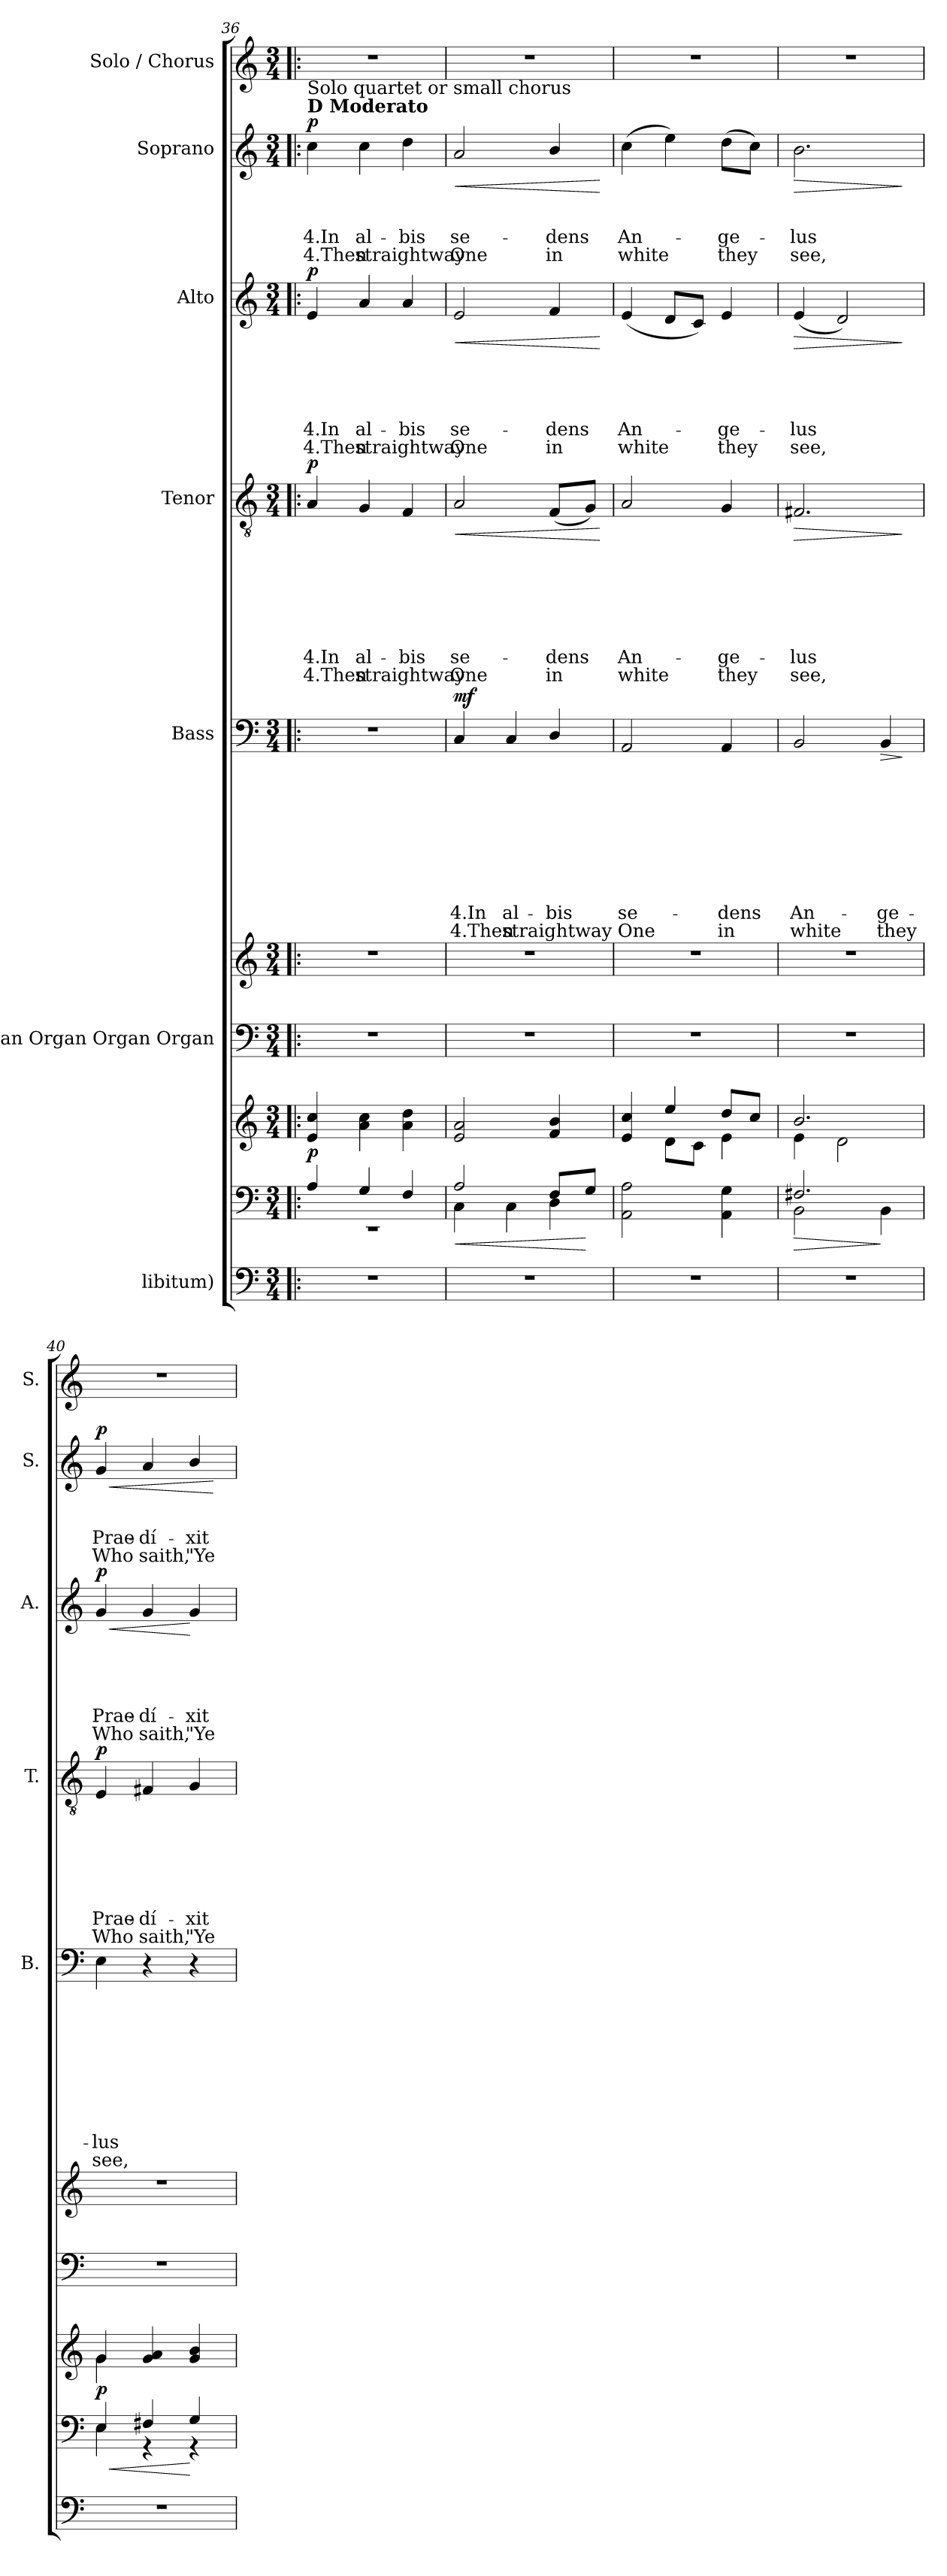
**kern	**kern	**dynam	**kern	**kern	**kern	**kern	**text	**text	**text	**text	**text	**text	**text	**text	**text	**text	**dynam	**kern	**text	**text	**text	**text	**text	**text	**text	**text	**dynam	**kern	**text	**text	**text	**text	**text	**text	**dynam	**kern	**text	**text	**text	**text	**dynam	**kern
*part9	*part8	*part8	*part7	*part6	*part6	*part5	*part5	*part5	*part5	*part5	*part5	*part5	*part5	*part5	*part5	*part5	*part5	*part4	*part4	*part4	*part4	*part4	*part4	*part4	*part4	*part4	*part4	*part3	*part3	*part3	*part3	*part3	*part3	*part3	*part3	*part2	*part2	*part2	*part2	*part2	*part2	*part1
*staff10	*staff9	*staff9	*staff8	*staff7	*staff6	*staff5	*staff5	*staff5	*staff5	*staff5	*staff5	*staff5	*staff5	*staff5	*staff5	*staff5	*staff5	*staff4	*staff4	*staff4	*staff4	*staff4	*staff4	*staff4	*staff4	*staff4	*staff4	*staff3	*staff3	*staff3	*staff3	*staff3	*staff3	*staff3	*staff3	*staff2	*staff2	*staff2	*staff2	*staff2	*staff2	*staff1
*I"libitum)	*	*	*	*I"Organ Organ Organ Organ	*	*I"Bass	*	*	*	*	*	*	*	*	*	*	*	*I"Tenor	*	*	*	*	*	*	*	*	*	*I"Alto	*	*	*	*	*	*	*	*I"Soprano	*	*	*	*	*	*I"Solo / Chorus
*	*	*	*	*	*	*I'B.	*	*	*	*	*	*	*	*	*	*	*	*I'T.	*	*	*	*	*	*	*	*	*	*I'A.	*	*	*	*	*	*	*	*I'S.	*	*	*	*	*	*I'S.
!!LO:LB:g=z
*clefF4	*clefF4	*	*clefG2	*clefF4	*clefG2	*clefF4	*	*	*	*	*	*	*	*	*	*	*	*clefGv2	*	*	*	*	*	*	*	*	*	*clefG2	*	*	*	*	*	*	*	*clefG2	*	*	*	*	*	*clefG2
*k[]	*k[]	*	*k[]	*k[]	*k[]	*k[]	*	*	*	*	*	*	*	*	*	*	*	*k[]	*	*	*	*	*	*	*	*	*	*k[]	*	*	*	*	*	*	*	*k[]	*	*	*	*	*	*k[]
*C:	*C:	*	*C:	*C:	*C:	*C:	*	*	*	*	*	*	*	*	*	*	*	*C:	*	*	*	*	*	*	*	*	*	*C:	*	*	*	*	*	*	*	*C:	*	*	*	*	*	*C:
*M3/4	*M3/4	*	*M3/4	*M3/4	*M3/4	*M3/4	*	*	*	*	*	*	*	*	*	*	*	*M3/4	*	*	*	*	*	*	*	*	*	*M3/4	*	*	*	*	*	*	*	*M3/4	*	*	*	*	*	*M3/4
=36!|:	=36!|:	=36!|:	=36!|:	=36!|:	=36!|:	=36!|:	=36!|:	=36!|:	=36!|:	=36!|:	=36!|:	=36!|:	=36!|:	=36!|:	=36!|:	=36!|:	=36!|:	=36!|:	=36!|:	=36!|:	=36!|:	=36!|:	=36!|:	=36!|:	=36!|:	=36!|:	=36!|:	=36!|:	=36!|:	=36!|:	=36!|:	=36!|:	=36!|:	=36!|:	=36!|:	=36!|:	=36!|:	=36!|:	=36!|:	=36!|:	=36!|:	=36!|:
*	*^	*	*	*	*	*	*	*	*	*	*	*	*	*	*	*	*	*	*	*	*	*	*	*	*	*	*	*	*	*	*	*	*	*	*	*	*	*	*	*	*	*
!	!	!	!	!	!	!	!	!	!	!	!	!	!	!	!	!	!	!	!	!	!	!	!	!	!	!	!	!	!	!	!	!	!	!	!	!	!LO:TX:a:B:t=D Moderato	!	!	!	!	!	!
!	!	!	!	!	!	!	!	!	!	!	!	!	!	!	!	!	!	!	!	!	!	!	!	!	!	!	!	!	!	!	!	!	!	!	!	!	!LO:TX:a:t=Solo quartet or small chorus	!	!	!	!	!	!
!	!	!LO:N:vis=1	!LO:DY:a	!	!	!	!LO:N:vis=1	!	!	!	!	!	!	!	!	!	!	!	!	!	!	!	!	!	!	!LO:LY:b:rj	!LO:LY:b:rj	!LO:DY:a	!	!	!	!	!	!LO:LY:b:rj	!LO:LY:b:rj	!LO:DY:a	!	!	!	!LO:LY:b:rj	!LO:LY:b:rj	!LO:DY:a	!
2.r	4A/	2.rEE	p	4e/ 4cc/	2.r	2.r	2.r	.	.	.	.	.	.	.	.	.	.	.	4A/	.	.	.	.	.	.	4.In	4.Then	p	4e/	.	.	.	.	4.In	4.Then	p	4cc\	.	.	4.In	4.Then	p	2.r
!	!	!	!	!	!	!	!	!	!	!	!	!	!	!	!	!	!	!	!	!	!	!	!	!	!	!LO:LY:b	!LO:LY:b	!	!	!	!	!	!	!LO:LY:b	!LO:LY:b	!	!	!	!	!LO:LY:b	!LO:LY:b	!	!
.	4G/	.	.	4a\ 4cc\	.	.	.	.	.	.	.	.	.	.	.	.	.	.	4G/	.	.	.	.	.	.	al-	straightway	.	4a/	.	.	.	.	al-	straightway	.	4cc\	.	.	al-	straightway	.	.
!	!	!	!	!	!	!	!	!	!	!	!	!	!	!	!	!	!	!	!	!	!	!	!	!	!	!LO:LY:b	!	!	!	!	!	!	!	!LO:LY:b	!	!	!	!	!	!LO:LY:b	!	!	!
.	4F/	.	.	4a\ 4dd\	.	.	.	.	.	.	.	.	.	.	.	.	.	.	4F/	.	.	.	.	.	.	-bis	.	.	4a/	.	.	.	.	-bis	.	.	4dd\	.	.	-bis	.	.	.
*	*v	*v	*	*	*	*	*	*	*	*	*	*	*	*	*	*	*	*	*	*	*	*	*	*	*	*	*	*	*	*	*	*	*	*	*	*	*	*	*	*	*	*	*
=37	=37	=37	=37	=37	=37	=37	=37	=37	=37	=37	=37	=37	=37	=37	=37	=37	=37	=37	=37	=37	=37	=37	=37	=37	=37	=37	=37	=37	=37	=37	=37	=37	=37	=37	=37	=37	=37	=37	=37	=37	=37	=37
!	!	!LO:HP:b	!	!	!	!	!	!	!	!	!	!	!	!	!LO:LY:b:rj	!LO:LY:b:rj	!LO:DY:a	!	!	!	!	!	!	!	!LO:LY:b	!LO:LY:b	!LO:HP:b	!	!	!	!	!	!LO:LY:b	!LO:LY:b	!LO:HP:b	!	!	!	!LO:LY:b	!LO:LY:b	!LO:HP:b	!
*	*^	*	*	*	*	*	*	*	*	*	*	*	*	*	*	*	*	*	*	*	*	*	*	*	*	*	*	*	*	*	*	*	*	*	*	*	*	*	*	*	*	*
*	*	*^	*	*	*	*	*	*	*	*	*	*	*	*	*	*	*	*	*	*	*	*	*	*	*	*	*	*	*	*	*	*	*	*	*	*	*	*	*	*	*	*	*
2.r	2A/	4C\	2ryy	<	2e/ 2a/	2.r	2.r	4C/	.	.	.	.	.	.	.	.	4.In	4.Then	mf	2A/	.	.	.	.	.	.	se-	One	<	2e/	.	.	.	.	se-	One	<	2a/	.	.	se-	One	<	2.r
!	!	!	!	!	!	!	!	!	!	!	!	!	!	!	!	!	!LO:LY:b	!LO:LY:b	!	!	!	!	!	!	!	!	!	!	!	!	!	!	!	!	!	!	!	!	!	!	!	!	!	!
.	.	4C\	.	.	.	.	.	4C/	.	.	.	.	.	.	.	.	al-	straightway	.	.	.	.	.	.	.	.	.	.	.	.	.	.	.	.	.	.	.	.	.	.	.	.	.	.
!	!	!	!	!	!	!	!	!	!	!	!	!	!	!	!	!	!LO:LY:b	!	!	!	!	!	!	!	!	!	!LO:LY:b	!LO:LY:b	!	!	!	!	!	!	!LO:LY:b	!LO:LY:b	!	!	!	!	!LO:LY:b	!LO:LY:b	!	!
.	8F/L	32ryy	4D\	.	4f/ 4b/	.	.	4D/	.	.	.	.	.	.	.	.	-bis	.	.	(<8F/L	.	.	.	.	.	.	-dens	in	.	4f/	.	.	.	.	-dens	in	.	4b/	.	.	-dens	in	.	.
.	.	8..ryy	.	.	.	.	.	.	.	.	.	.	.	.	.	.	.	.	.	.	.	.	.	.	.	.	.	.	.	.	.	.	.	.	.	.	.	.	.	.	.	.	.	.
.	8G/J	.	.	[	.	.	.	.	.	.	.	.	.	.	.	.	.	.	.	8G/J)	.	.	.	.	.	.	.	.	.	.	.	.	.	.	.	.	.	.	.	.	.	.	.	.
*	*v	*v	*v	*	*	*	*	*	*	*	*	*	*	*	*	*	*	*	*	*	*	*	*	*	*	*	*	*	*	*	*	*	*	*	*	*	*	*	*	*	*	*	*	*
.	.	.	.	.	.	.	.	.	.	.	.	.	.	.	.	.	.	.	.	.	.	.	.	.	.	.	[	.	.	.	.	.	.	.	[	.	.	.	.	.	[	.
=38	=38	=38	=38	=38	=38	=38	=38	=38	=38	=38	=38	=38	=38	=38	=38	=38	=38	=38	=38	=38	=38	=38	=38	=38	=38	=38	=38	=38	=38	=38	=38	=38	=38	=38	=38	=38	=38	=38	=38	=38	=38	=38
*	*	*	*^	*	*	*	*	*	*	*	*	*	*	*	*	*	*	*	*	*	*	*	*	*	*	*	*	*	*	*	*	*	*	*	*	*	*	*	*	*	*	*
!	!	!	!	!	!	!	!	!	!	!	!	!	!	!	!	!LO:LY:b	!LO:LY:b	!	!	!	!	!	!	!	!	!LO:LY:b	!LO:LY:b	!	!	!	!	!	!	!LO:LY:b	!LO:LY:b	!	!	!	!	!LO:LY:b	!LO:LY:b	!	!
2.r	2AA\ 2A\	.	4e/ 4cc/	4ryy	2.r	2.r	2AA/	.	.	.	.	.	.	.	.	se-	One	.	2A/	.	.	.	.	.	.	An-	white	.	(<4e/	.	.	.	.	An-	white	.	(>4cc\	.	.	An-	white	.	2.r
.	.	.	4ee/	8d\L	.	.	.	.	.	.	.	.	.	.	.	.	.	.	.	.	.	.	.	.	.	.	.	.	8d/L	.	.	.	.	.	.	.	4ee\)	.	.	.	.	.	.
.	.	.	.	8c\J	.	.	.	.	.	.	.	.	.	.	.	.	.	.	.	.	.	.	.	.	.	.	.	.	8c/J)	.	.	.	.	.	.	.	.	.	.	.	.	.	.
!	!	!	!	!	!	!	!	!	!	!	!	!	!	!	!	!LO:LY:b	!LO:LY:b	!	!	!	!	!	!	!	!	!LO:LY:b	!LO:LY:b	!	!	!	!	!	!	!LO:LY:b	!LO:LY:b	!	!	!	!	!LO:LY:b	!LO:LY:b	!	!
.	4AA\ 4G\	.	8dd/L	4e\	.	.	4AA/	.	.	.	.	.	.	.	.	-dens	in	.	4G/	.	.	.	.	.	.	-ge-	they	.	4e/	.	.	.	.	-ge-	they	.	(>8dd\L	.	.	-ge-	they	.	.
.	.	.	8cc/J	.	.	.	.	.	.	.	.	.	.	.	.	.	.	.	.	.	.	.	.	.	.	.	.	.	.	.	.	.	.	.	.	.	8cc\J)	.	.	.	.	.	.
=39	=39	=39	=39	=39	=39	=39	=39	=39	=39	=39	=39	=39	=39	=39	=39	=39	=39	=39	=39	=39	=39	=39	=39	=39	=39	=39	=39	=39	=39	=39	=39	=39	=39	=39	=39	=39	=39	=39	=39	=39	=39	=39	=39
!	!	!LO:HP:b	!	!	!	!	!	!	!	!	!	!	!	!	!	!LO:LY:b	!LO:LY:b	!	!	!	!	!	!	!	!	!LO:LY:b	!LO:LY:b	!LO:HP:b	!	!	!	!	!	!LO:LY:b	!LO:LY:b	!LO:HP:b	!	!	!	!LO:LY:b	!LO:LY:b	!LO:HP:b	!
*	*^	*	*	*	*	*	*	*	*	*	*	*	*	*	*	*	*	*	*	*	*	*	*	*	*	*	*	*	*	*	*	*	*	*	*	*	*	*	*	*	*	*	*
2.r	2BB\	2.F#X/	>	2.b/	4e\	2.r	2.r	2BB/	.	.	.	.	.	.	.	.	An-	white	.	2.F#X/	.	.	.	.	.	.	-lus	see,	>	(<4e/	.	.	.	.	-lus	see,	>	2.b\	.	.	-lus	see,	>	2.r
.	.	.	.	.	2d\	.	.	.	.	.	.	.	.	.	.	.	.	.	.	.	.	.	.	.	.	.	.	.	.	2d/)	.	.	.	.	.	.	.	.	.	.	.	.	.	.
!	!	!	!	!	!	!	!	!	!	!	!	!	!	!	!	!	!LO:LY:b	!LO:LY:b	!LO:HP:b	!	!	!	!	!	!	!	!	!	!	!	!	!	!	!	!	!	!	!	!	!	!	!	!	!
.	4BB\	.	]	.	.	.	.	4BB/	.	.	.	.	.	.	.	.	-ge-	they	>	.	.	.	.	.	.	.	.	.	.	.	.	.	.	.	.	.	.	.	.	.	.	.	.	.
*	*v	*v	*	*	*	*	*	*	*	*	*	*	*	*	*	*	*	*	*	*	*	*	*	*	*	*	*	*	*	*	*	*	*	*	*	*	*	*	*	*	*	*	*	*
*	*	*	*v	*v	*	*	*	*	*	*	*	*	*	*	*	*	*	*	*	*	*	*	*	*	*	*	*	*	*	*	*	*	*	*	*	*	*	*	*	*	*	*	*
.	.	.	.	.	.	.	.	.	.	.	.	.	.	.	.	.	]	.	.	.	.	.	.	.	.	.	]	.	.	.	.	.	.	.	]	.	.	.	.	.	]	.
=40	=40	=40	=40	=40	=40	=40	=40	=40	=40	=40	=40	=40	=40	=40	=40	=40	=40	=40	=40	=40	=40	=40	=40	=40	=40	=40	=40	=40	=40	=40	=40	=40	=40	=40	=40	=40	=40	=40	=40	=40	=40	=40
!	!	!LO:HP:b	!	!	!	!	!	!	!	!	!	!	!	!	!LO:LY:b	!LO:LY:b	!	!	!	!	!	!	!	!	!LO:LY:b	!LO:LY:b	!	!	!	!	!	!	!LO:LY:b	!LO:LY:b	!LO:HP:b	!	!	!	!LO:LY:b	!LO:LY:b	!LO:HP:b	!
*	*^	*	*^	*	*	*	*	*	*	*	*	*	*	*	*	*	*	*	*	*	*	*	*	*	*	*	*	*	*	*	*	*	*	*	*	*	*	*	*	*	*	*
!	!	!	!LO:DY:n=1:a	!	!	!	!	!	!	!	!	!	!	!	!	!	!	!	!	!	!	!	!	!	!	!	!	!	!LO:DY:a	!	!	!	!	!	!	!	!LO:DY:n=1:a	!	!	!	!	!	!LO:DY:n=1:a	!
2.r	4E/	4E\	< p	4g/	4g\	2.r	2.r	4E\	.	.	.	.	.	.	.	.	-lus	see,	.	4E/	.	.	.	.	.	.	Prae-	Who	p	4g/	.	.	.	.	Prae-	Who	< p	4g/	.	.	Prae-	Who	< p	2.r
!	!	!	!	!	!	!	!	!	!	!	!	!	!	!	!	!	!	!	!	!	!	!	!	!	!	!	!LO:LY:b	!LO:LY:b	!	!	!	!	!	!	!LO:LY:b	!LO:LY:b	!	!	!	!	!LO:LY:b	!LO:LY:b	!	!
.	4F#X/	4rGG	.	4g/ 4a/	2ryy	.	.	4r	.	.	.	.	.	.	.	.	.	.	.	4F#X/	.	.	.	.	.	.	-dí-	saith,	.	4g/	.	.	.	.	-dí-	saith,	.	4a/	.	.	-dí-	saith,	.	.
!	!	!	!	!	!	!	!	!	!	!	!	!	!	!	!	!	!	!	!	!	!	!	!	!	!	!	!LO:LY:b	!LO:LY:b	!	!	!	!	!	!	!LO:LY:b	!LO:LY:b	!	!	!	!	!LO:LY:b	!LO:LY:b	!	!
.	4G/	4rGG	[	4g/ 4b/	.	.	.	4r	.	.	.	.	.	.	.	.	.	.	.	4G/	.	.	.	.	.	.	-xit	"Ye	.	4g/	.	.	.	.	-xit	"Ye	[	4b/	.	.	-xit	"Ye	.	.
*	*v	*v	*	*	*	*	*	*	*	*	*	*	*	*	*	*	*	*	*	*	*	*	*	*	*	*	*	*	*	*	*	*	*	*	*	*	*	*	*	*	*	*	*	*
*	*	*	*v	*v	*	*	*	*	*	*	*	*	*	*	*	*	*	*	*	*	*	*	*	*	*	*	*	*	*	*	*	*	*	*	*	*	*	*	*	*	*	*	*
.	.	.	.	.	.	.	.	.	.	.	.	.	.	.	.	.	.	.	.	.	.	.	.	.	.	.	.	.	.	.	.	.	.	.	.	.	.	.	.	.	[	.
=	=	=	=	=	=	=	=	=	=	=	=	=	=	=	=	=	=	=	=	=	=	=	=	=	=	=	=	=	=	=	=	=	=	=	=	=	=	=	=	=	=	=
*-	*-	*-	*-	*-	*-	*-	*-	*-	*-	*-	*-	*-	*-	*-	*-	*-	*-	*-	*-	*-	*-	*-	*-	*-	*-	*-	*-	*-	*-	*-	*-	*-	*-	*-	*-	*-	*-	*-	*-	*-	*-	*-
